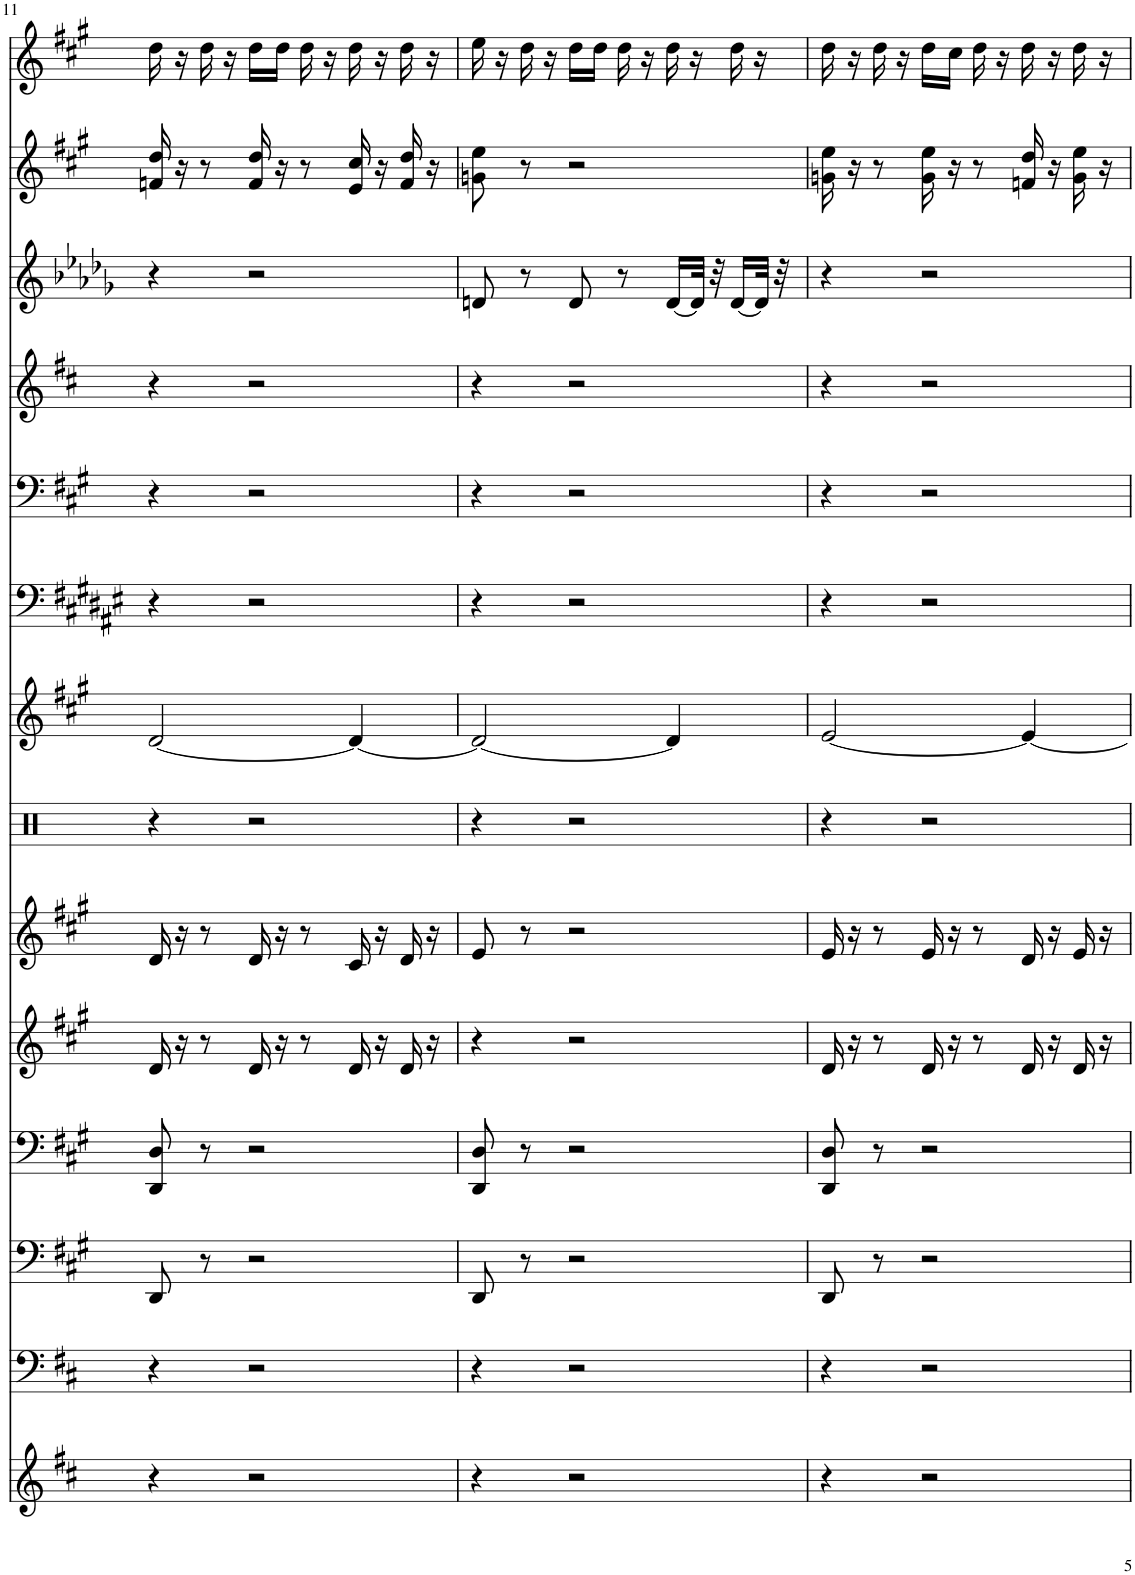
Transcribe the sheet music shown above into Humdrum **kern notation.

**kern	**kern	**kern	**kern	**kern	**kern	**kern	**kern	**kern	**kern	**kern	**kern	**kern	**kern
*part14	*part13	*part12	*part11	*part10	*part9	*part8	*part7	*part6	*part5	*part4	*part3	*part2	*part1
*staff14	*staff13	*staff12	*staff11	*staff10	*staff9	*staff8	*staff7	*staff6	*staff5	*staff4	*staff3	*staff2	*staff1
*I"Brass	*I"Timpani	*I"D.Basses	*I"Cellos	*I"Violas	*I"Violins	*I"Cymbals	*I"Male-voice Choir	*I"Tuba	*I"Trombones	*I"Trumpet I	*I"French Horns	*I"2 Violins	*I"Trumpet II
*I'Brs	*I'Timp	*	*	*	*	*	*I'Ch	*I'Tba	*I'Trb	*I'Tpt	*I'Hn	*	*I'Tpt
!!LO:PB:g=z
*clefG2	*clefF4	*clefF4	*clefF4	*clefG2	*clefG2	*clefX	*clefG2	*clefF4	*clefF4	*clefG2	*clefG2	*clefG2	*clefG2
*	*	*Trd7c12	*	*	*	*	*	*	*	*Trd1c2	*Trd4c7	*	*Trd1c2
*k[f#c#]	*k[f#c#]	*k[f#c#g#]	*k[f#c#g#]	*k[f#c#g#]	*k[f#c#g#]	*k[]	*k[f#c#g#]	*k[f#c#g#d#a#e#]	*k[f#c#g#]	*k[f#c#]	*k[b-e-a-d-g-]	*k[f#c#g#]	*k[f#c#g#]
*M6/8	*M6/8	*M6/8	*M6/8	*M6/8	*M6/8	*M6/8	*M6/8	*M6/8	*M6/8	*M6/8	*M6/8	*M6/8	*M6/8
=11	=11	=11	=11	=11	=11	=11	=11	=11	=11	=11	=11	=11	=11
4r	4r	8DD/	8DD/ 8D/	16d/	16d/	4r	[2d/	4r	4r	4r	4r	16fn/ 16dd/	16dd\
.	.	.	.	16r	16r	.	.	.	.	.	.	16r	16r
.	.	8r	8r	8r	8r	.	.	.	.	.	.	8r	16dd\
.	.	.	.	.	.	.	.	.	.	.	.	.	16r
2r	2r	2r	2r	16d/	16d/	2r	.	2r	2r	2r	2r	16f/ 16dd/	16dd\LL
.	.	.	.	16r	16r	.	.	.	.	.	.	16r	16dd\JJ
.	.	.	.	8r	8r	.	.	.	.	.	.	8r	16dd\
.	.	.	.	.	.	.	.	.	.	.	.	.	16r
.	.	.	.	16d/	16c#/	.	4d/_	.	.	.	.	16e/ 16cc#/	16dd\
.	.	.	.	16r	16r	.	.	.	.	.	.	16r	16r
.	.	.	.	16d/	16d/	.	.	.	.	.	.	16f/ 16dd/	16dd\
.	.	.	.	16r	16r	.	.	.	.	.	.	16r	16r
=12	=12	=12	=12	=12	=12	=12	=12	=12	=12	=12	=12	=12	=12
4r	4r	8DD/	8DD/ 8D/	4r	8e/	4r	2d/_	4r	4r	4r	8dn/	8gn\ 8ee\	16ee\
.	.	.	.	.	.	.	.	.	.	.	.	.	16r
.	.	8r	8r	.	8r	.	.	.	.	.	8r	8r	16dd\
.	.	.	.	.	.	.	.	.	.	.	.	.	16r
2r	2r	2r	2r	2r	2r	2r	.	2r	2r	2r	8d/	2r	16dd\LL
.	.	.	.	.	.	.	.	.	.	.	.	.	16dd\JJ
.	.	.	.	.	.	.	.	.	.	.	8r	.	16dd\
.	.	.	.	.	.	.	.	.	.	.	.	.	16r
.	.	.	.	.	.	.	4d/]	.	.	.	[16d/LL	.	16dd\
.	.	.	.	.	.	.	.	.	.	.	32d/JJk]	.	16r
.	.	.	.	.	.	.	.	.	.	.	32r	.	.
.	.	.	.	.	.	.	.	.	.	.	[16d/LL	.	16dd\
.	.	.	.	.	.	.	.	.	.	.	32d/JJk]	.	16r
.	.	.	.	.	.	.	.	.	.	.	32r	.	.
=13	=13	=13	=13	=13	=13	=13	=13	=13	=13	=13	=13	=13	=13
4r	4r	8DD/	8DD/ 8D/	16d/	16e/	4r	[2e/	4r	4r	4r	4r	16gn\ 16ee\	16dd\
.	.	.	.	16r	16r	.	.	.	.	.	.	16r	16r
.	.	8r	8r	8r	8r	.	.	.	.	.	.	8r	16dd\
.	.	.	.	.	.	.	.	.	.	.	.	.	16r
2r	2r	2r	2r	16d/	16e/	2r	.	2r	2r	2r	2r	16g\ 16ee\	16dd\LL
.	.	.	.	16r	16r	.	.	.	.	.	.	16r	16cc#\JJ
.	.	.	.	8r	8r	.	.	.	.	.	.	8r	16dd\
.	.	.	.	.	.	.	.	.	.	.	.	.	16r
.	.	.	.	16d/	16d/	.	4e/_	.	.	.	.	16fn/ 16dd/	16dd\
.	.	.	.	16r	16r	.	.	.	.	.	.	16r	16r
.	.	.	.	16d/	16e/	.	.	.	.	.	.	16g\ 16ee\	16dd\
.	.	.	.	16r	16r	.	.	.	.	.	.	16r	16r
=	=	=	=	=	=	=	=	=	=	=	=	=	=
*-	*-	*-	*-	*-	*-	*-	*-	*-	*-	*-	*-	*-	*-
